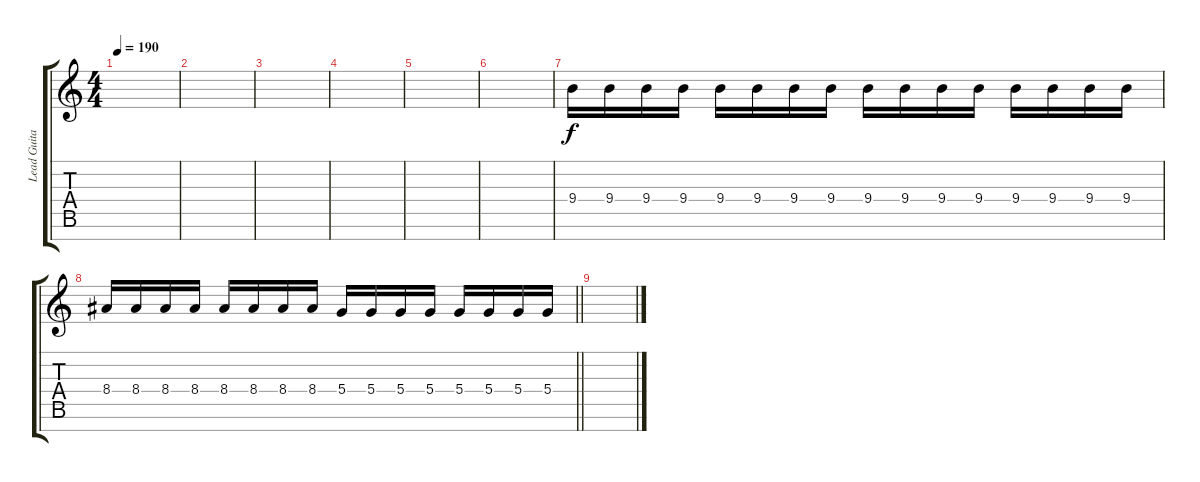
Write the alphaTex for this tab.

\track ("Lead Guitar" "Lead Guita") {instrument distortionguitar}
\staff {score tabs}
\tuning (E4 B3 G3 D3 A2 E2 B1) {hide}
\ts (4 4)
\tempo 190
\clef g2
\ks c
|
|
|
|
|
|
9.4.16{volume 16} 9.4.16 9.4.16 9.4.16 9.4.16 9.4.16 9.4.16 9.4.16 9.4.16 9.4.16 9.4.16 9.4.16 9.4.16 9.4.16 9.4.16 9.4.16 |
\barLineRight lightlight
8.4.16 8.4.16 8.4.16 8.4.16 8.4.16 8.4.16 8.4.16 8.4.16 5.4.16 5.4.16 5.4.16 5.4.16 5.4.16 5.4.16 5.4.16 5.4.16 |
\section ("" "")
